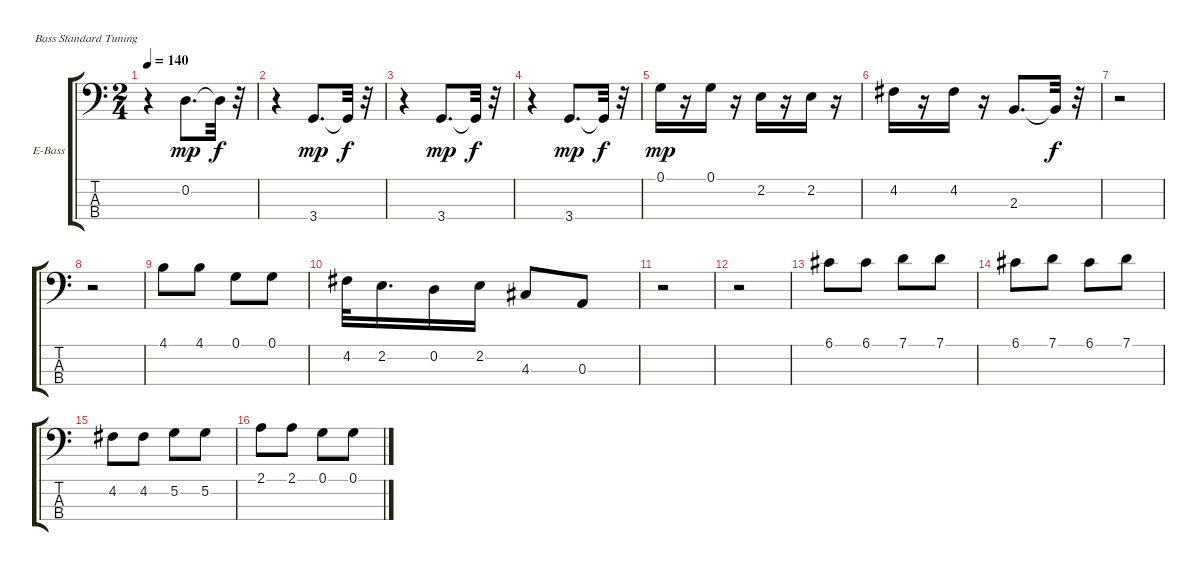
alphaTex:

\bracketExtendMode groupsimilarinstruments
\firstSystemTrackNameOrientation horizontal
\otherSystemsTrackNameOrientation horizontal
\track ("Electric Bass" "E-Bass") {instrument electricbassfinger}
\staff {score tabs}
\tuning (G2 D2 A1 E1)
\ts (2 4)
\tempo 140
\clef f4
\scale
0.333333
\ks c
r.4{dy f} 0.2.8{d dy mp} 0.2{t}.32{dy f} r.32 |
\scale
0.333333 r.4 3.4.8{d dy mp} 3.4{t}.32{dy f} r.32 |
\scale
0.333333 r.4 3.4.8{d dy mp} 3.4{t}.32{dy f} r.32 |
\scale
0.333333 r.4 3.4.8{d dy mp} 3.4{t}.32{dy f} r.32 |
\scale
0.333333 0.1.16{dy mp} r.16 0.1.16 r.16 2.2.16 r.16 2.2.16 r.16 |
\scale
0.333333 4.2.16 r.16 4.2.16 r.16 2.3.8{d} 2.3{t}.32{dy f} r.32 |
\scale
0.333333 r.2 |
\scale
0.333333 r.2 |
\scale
0.333333 4.1.8 4.1.8 0.1.8 0.1.8 |
\scale
0.333333 4.2.32 2.2.16{d} 0.2.16 2.2.16 4.3.8 0.3.8 |
\scale
0.333333 r.2 |
\scale
0.333333 r.2 |
\scale
0.333333 6.1.8 6.1.8 7.1.8 7.1.8 |
\scale
0.333333 6.1.8 7.1.8 6.1.8 7.1.8 |
\scale
0.333333 4.2.8 4.2.8 5.2.8 5.2.8 |
\scale
0.333333 2.1.8 2.1.8 0.1.8 0.1.8
